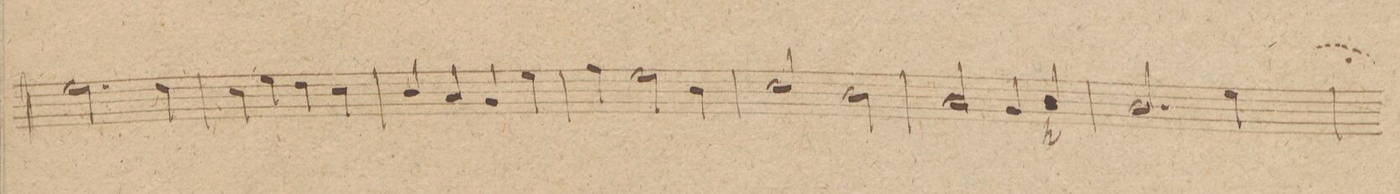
**kern	**dynam
*I"Oboi 1mo	*
*clefG2	*
*k[f#c#g#]	*
*met(c|)	*
*M2/2	*
2.ee\	.
4dd\	.
=206	=206
4cc#\	.
4ee\	.
4dd\	.
4cc#\	.
=207	=207
4b/	.
4a/	.
4g#/	.
4ee\	.
=208	=208
4ff#\	.
2ee\	.
4b\	.
=209	=209
2cc#/	.
2b\	.
=210	=210
2a/	.
4g#/	.
4b/	.
=211	=211
2.b\	.
4ee\	.
=212	=212
*-	*-
